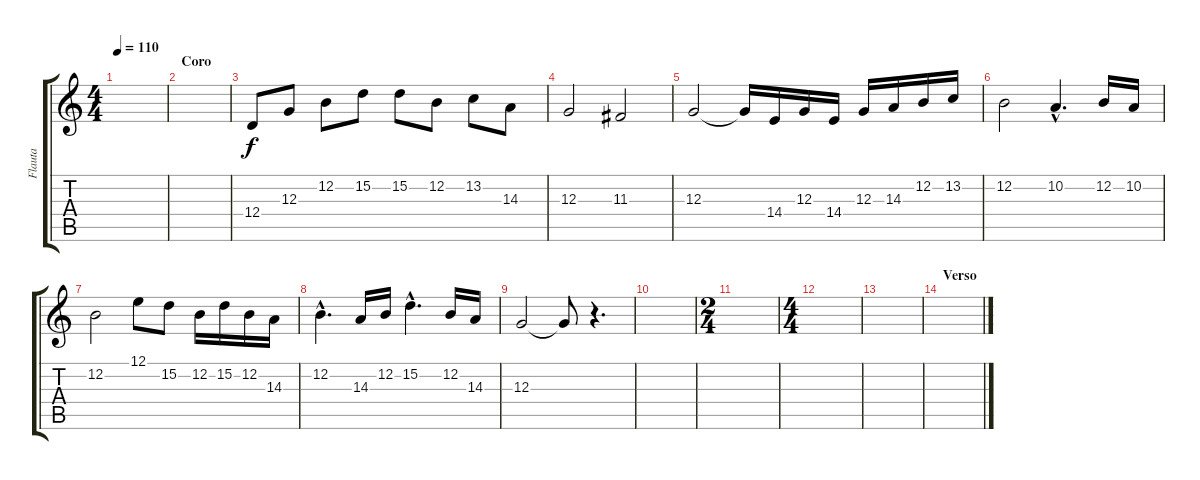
\track ("Flauta" "Flauta") {instrument flute}
\staff {score tabs}
\tuning (E4 B3 G3 D3 A2 E2) {hide}
\ts (4 4)
\tempo 110
\clef g2
\ks c
|
\section ("" "Coro")
|
12.4.8 12.3.8 12.2.8 15.2.8 15.2.8 12.2.8 13.2.8 14.3.8 |
12.3.2 11.3.2 |
12.3.2 12.3{t}.16 14.4.16 12.3.16 14.4.16 12.3.16 14.3.16 12.2.16 13.2.16 |
12.2.2 10.2{hac}.4{d} 12.2.16 10.2.16 |
12.2.2 12.1.8 15.2.8 12.2.16 15.2.16 12.2.16 14.3.16 |
12.2{hac}.4{d} 14.3.16 12.2.16 15.2{hac}.4{d} 12.2.16 14.3.16 |
12.3.2 12.3{t}.8 r.4{d} |
\section ("" "")
|
\ts (2 4)
|
\ts (4 4)
|
|
\section ("" "Verso")
